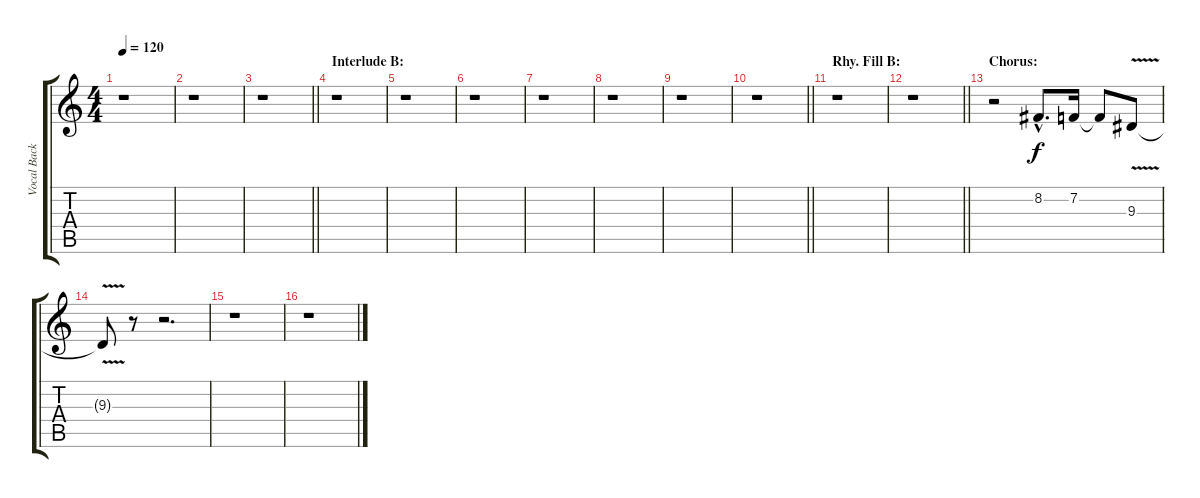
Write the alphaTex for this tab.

\track ("Vocal Backing" "Vocal Back") {instrument choiraahs}
\staff {score tabs}
\tuning (Eb4 Bb3 Gb3 Db3 Ab2 Eb2) {hide}
\ts (4 4)
\tempo 120
\clef g2
\ks c
r.1{dy f} |
r.1 |
\barLineRight lightlight
r.1 |
\section ("" "Interlude B:")
r.1 |
r.1 |
r.1 |
r.1 |
r.1 |
r.1 |
\barLineRight lightlight
r.1 |
\section ("" "Rhy. Fill B:")
r.1 |
\barLineRight lightlight
r.1 |
\section ("" "Chorus:")
r.2{volume 12 instrument choiraahs} 8.2{hac}.8{d} 7.2.16 7.2{t}.8 9.3{v}.8 |
9.3{t}.8 r.8 r.2{d} |
r.1 |
r.1
